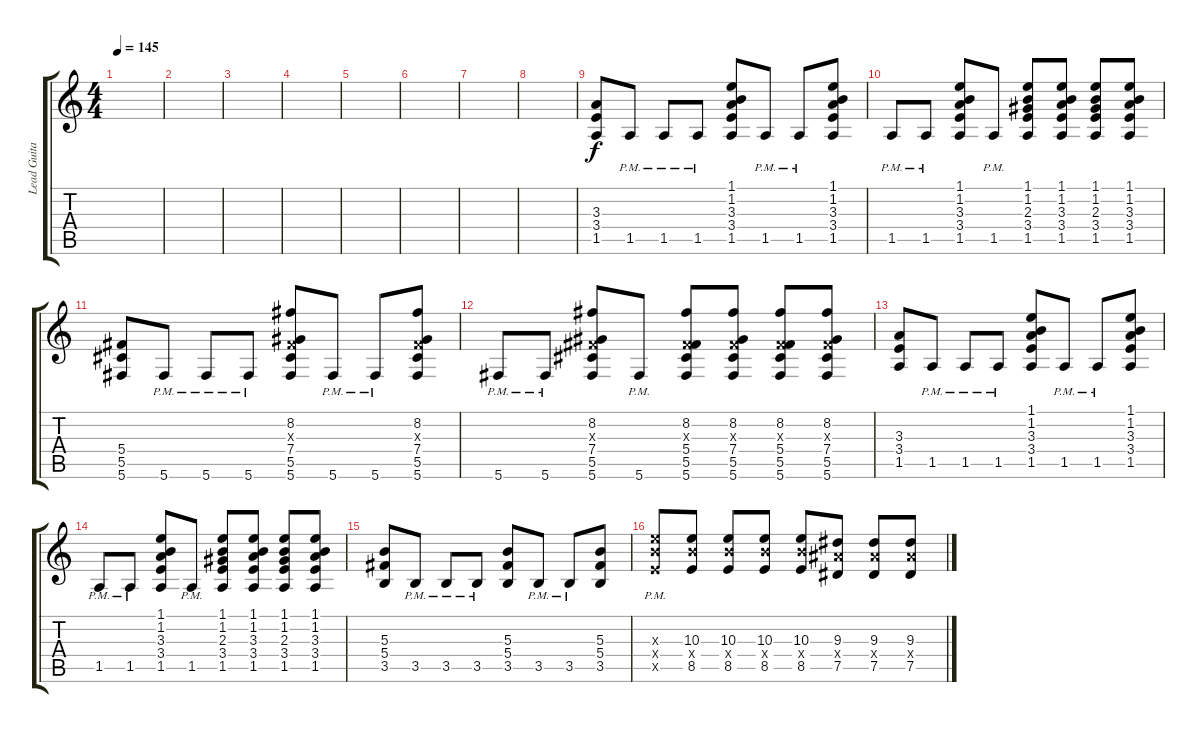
\track ("Lead Guitar" "Lead Guita") {instrument distortionguitar}
\staff {score tabs}
\tuning (Eb4 Bb3 Gb3 Db3 Ab2 Db2) {hide}
\ts (4 4)
\tempo 145
\clef g2
\ks c
|
|
|
|
|
|
|
|
(3.3 3.4 1.5).8 1.5{pm}.8 1.5{pm}.8 1.5{pm}.8 (1.1 1.2 3.3 3.4 1.5).8 1.5{pm}.8 1.5{pm}.8 (1.1 1.2 3.3 3.4 1.5).8 |
1.5{pm}.8 1.5{pm}.8 (1.1 1.2 3.3 3.4 1.5).8 1.5{pm}.8 (1.1 1.2 2.3 3.4 1.5).8 (1.1 1.2 3.3 3.4 1.5).8 (1.1 1.2 2.3 3.4 1.5).8 (1.1 1.2 3.3 3.4 1.5).8 |
(5.4 5.5 5.6).8 5.6{pm}.8 5.6{pm}.8 5.6{pm}.8 (8.2 0.3{x} 7.4 5.5 5.6).8 5.6{pm}.8 5.6{pm}.8 (8.2 0.3{x} 7.4 5.5 5.6).8 |
5.6{pm}.8 5.6{pm}.8 (8.2 0.3{x} 7.4 5.5 5.6).8 5.6{pm}.8 (8.2 0.3{x} 5.4 5.5 5.6).8 (8.2 0.3{x} 7.4 5.5 5.6).8 (8.2 0.3{x} 5.4 5.5 5.6).8 (8.2 0.3{x} 7.4 5.5 5.6).8 |
(3.3 3.4 1.5).8 1.5{pm}.8 1.5{pm}.8 1.5{pm}.8 (1.1 1.2 3.3 3.4 1.5).8 1.5{pm}.8 1.5{pm}.8 (1.1 1.2 3.3 3.4 1.5).8 |
1.5{pm}.8 1.5{pm}.8 (1.1 1.2 3.3 3.4 1.5).8 1.5{pm}.8 (1.1 1.2 2.3 3.4 1.5).8 (1.1 1.2 3.3 3.4 1.5).8 (1.1 1.2 2.3 3.4 1.5).8 (1.1 1.2 3.3 3.4 1.5).8 |
(5.3 5.4 3.5).8 3.5{pm}.8 3.5{pm}.8 3.5{pm}.8 (5.3 5.4 3.5).8 3.5{pm}.8 3.5{pm}.8 (5.3 5.4 3.5).8 |
(10.3{pm x} 10.4{x} 8.5{pm x}).8 (10.3 10.4{x} 8.5).8 (10.3 10.4{x} 8.5).8 (10.3 10.4{x} 8.5).8 (10.3 10.4{x} 8.5).8 (9.3 9.4{x} 7.5).8 (9.3 9.4{x} 7.5).8 (9.3 9.4{x} 7.5).8
